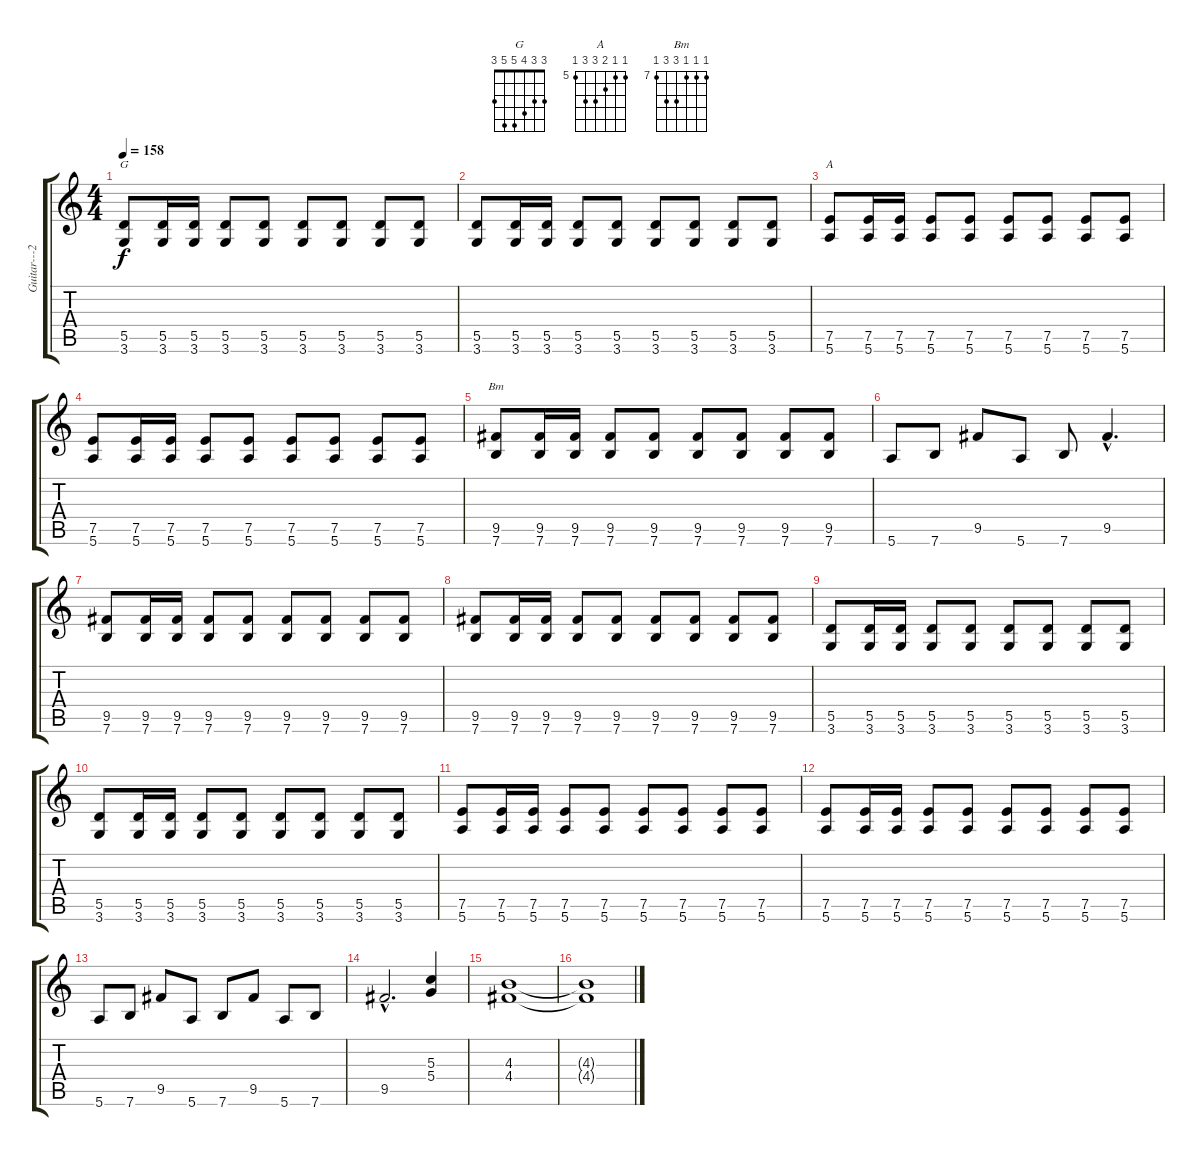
\track ("Guitar---2" "Guitar---2") {instrument distortionguitar}
\staff {score tabs}
\tuning (E4 B3 G3 D3 A2 E2) {hide}
\chord ("G" 3 3 4 5 5 3)
\chord ("A" 5 5 6 7 7 5) {firstfret 5}
\chord ("Bm" 7 7 7 9 9 7) {firstfret 7}
\ts (4 4)
\tempo 158
\clef g2
\ks c
(5.5 3.6).8{ch "G" dy f} (5.5 3.6).16 (5.5 3.6).16 (5.5 3.6).8 (5.5 3.6).8 (5.5 3.6).8 (5.5 3.6).8 (5.5 3.6).8 (5.5 3.6).8 |
(5.5 3.6).8 (5.5 3.6).16 (5.5 3.6).16 (5.5 3.6).8 (5.5 3.6).8 (5.5 3.6).8 (5.5 3.6).8 (5.5 3.6).8 (5.5 3.6).8 |
(7.5 5.6).8{ch "A"} (7.5 5.6).16 (7.5 5.6).16 (7.5 5.6).8 (7.5 5.6).8 (7.5 5.6).8 (7.5 5.6).8 (7.5 5.6).8 (7.5 5.6).8 |
(7.5 5.6).8 (7.5 5.6).16 (7.5 5.6).16 (7.5 5.6).8 (7.5 5.6).8 (7.5 5.6).8 (7.5 5.6).8 (7.5 5.6).8 (7.5 5.6).8 |
(9.5 7.6).8{ch "Bm"} (9.5 7.6).16 (9.5 7.6).16 (9.5 7.6).8 (9.5 7.6).8 (9.5 7.6).8 (9.5 7.6).8 (9.5 7.6).8 (9.5 7.6).8 |
5.6.8 7.6.8 9.5.8 5.6.8 7.6.8 9.5{hac}.4{d} |
(9.5 7.6).8 (9.5 7.6).16 (9.5 7.6).16 (9.5 7.6).8 (9.5 7.6).8 (9.5 7.6).8 (9.5 7.6).8 (9.5 7.6).8 (9.5 7.6).8 |
(9.5 7.6).8 (9.5 7.6).16 (9.5 7.6).16 (9.5 7.6).8 (9.5 7.6).8 (9.5 7.6).8 (9.5 7.6).8 (9.5 7.6).8 (9.5 7.6).8 |
(5.5 3.6).8 (5.5 3.6).16 (5.5 3.6).16 (5.5 3.6).8 (5.5 3.6).8 (5.5 3.6).8 (5.5 3.6).8 (5.5 3.6).8 (5.5 3.6).8 |
(5.5 3.6).8 (5.5 3.6).16 (5.5 3.6).16 (5.5 3.6).8 (5.5 3.6).8 (5.5 3.6).8 (5.5 3.6).8 (5.5 3.6).8 (5.5 3.6).8 |
(7.5 5.6).8 (7.5 5.6).16 (7.5 5.6).16 (7.5 5.6).8 (7.5 5.6).8 (7.5 5.6).8 (7.5 5.6).8 (7.5 5.6).8 (7.5 5.6).8 |
(7.5 5.6).8 (7.5 5.6).16 (7.5 5.6).16 (7.5 5.6).8 (7.5 5.6).8 (7.5 5.6).8 (7.5 5.6).8 (7.5 5.6).8 (7.5 5.6).8 |
5.6.8 7.6.8 9.5.8 5.6.8 7.6.8 9.5.8 5.6.8 7.6.8 |
9.5{hac}.2{d} (5.3 5.4).4 |
(4.3 4.4).1 |
(4.3{t} 4.4{t}).1
